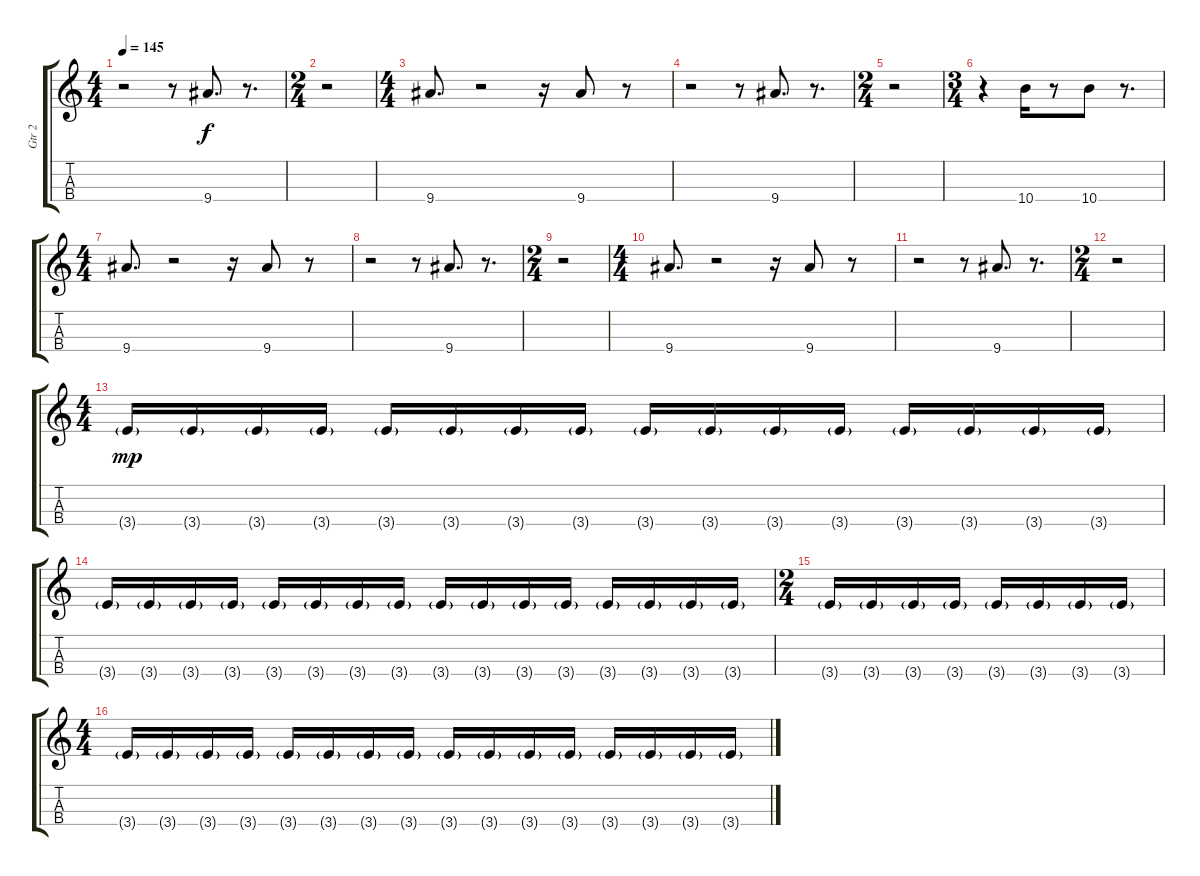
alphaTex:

\track ("Gtr 2" "Gtr 2") {instrument overdrivenguitar}
\staff {score tabs}
\tuning (Eb4 Bb3 Gb3 Db3) {hide}
\ts (4 4)
\tempo 145
\clef g2
\ks c
r.2{dy f} r.8 9.4.8{d} r.8{d} |
\ts (2 4)
r.2 |
\ts (4 4)
9.4.8{d} r.2 r.16 9.4.8 r.8 |
r.2 r.8 9.4.8{d} r.8{d} |
\ts (2 4)
r.2 |
\ts (3 4)
r.4 10.4.16 r.8 10.4.8 r.8{d} |
\ts (4 4)
9.4.8{d} r.2 r.16 9.4.8 r.8 |
r.2 r.8 9.4.8{d} r.8{d} |
\ts (2 4)
r.2 |
\ts (4 4)
9.4.8{d} r.2 r.16 9.4.8 r.8 |
r.2 r.8 9.4.8{d} r.8{d} |
\ts (2 4)
r.2 |
\ts (4 4)
3.4{g}.16{dy mp} 3.4{g}.16 3.4{g}.16 3.4{g}.16 3.4{g}.16 3.4{g}.16 3.4{g}.16 3.4{g}.16 3.4{g}.16 3.4{g}.16 3.4{g}.16 3.4{g}.16 3.4{g}.16 3.4{g}.16 3.4{g}.16 3.4{g}.16 |
3.4{g}.16 3.4{g}.16 3.4{g}.16 3.4{g}.16 3.4{g}.16 3.4{g}.16 3.4{g}.16 3.4{g}.16 3.4{g}.16 3.4{g}.16 3.4{g}.16 3.4{g}.16 3.4{g}.16 3.4{g}.16 3.4{g}.16 3.4{g}.16 |
\ts (2 4)
3.4{g}.16 3.4{g}.16 3.4{g}.16 3.4{g}.16 3.4{g}.16 3.4{g}.16 3.4{g}.16 3.4{g}.16 |
\ts (4 4)
3.4{g}.16 3.4{g}.16 3.4{g}.16 3.4{g}.16 3.4{g}.16 3.4{g}.16 3.4{g}.16 3.4{g}.16 3.4{g}.16 3.4{g}.16 3.4{g}.16 3.4{g}.16 3.4{g}.16 3.4{g}.16 3.4{g}.16 3.4{g}.16
